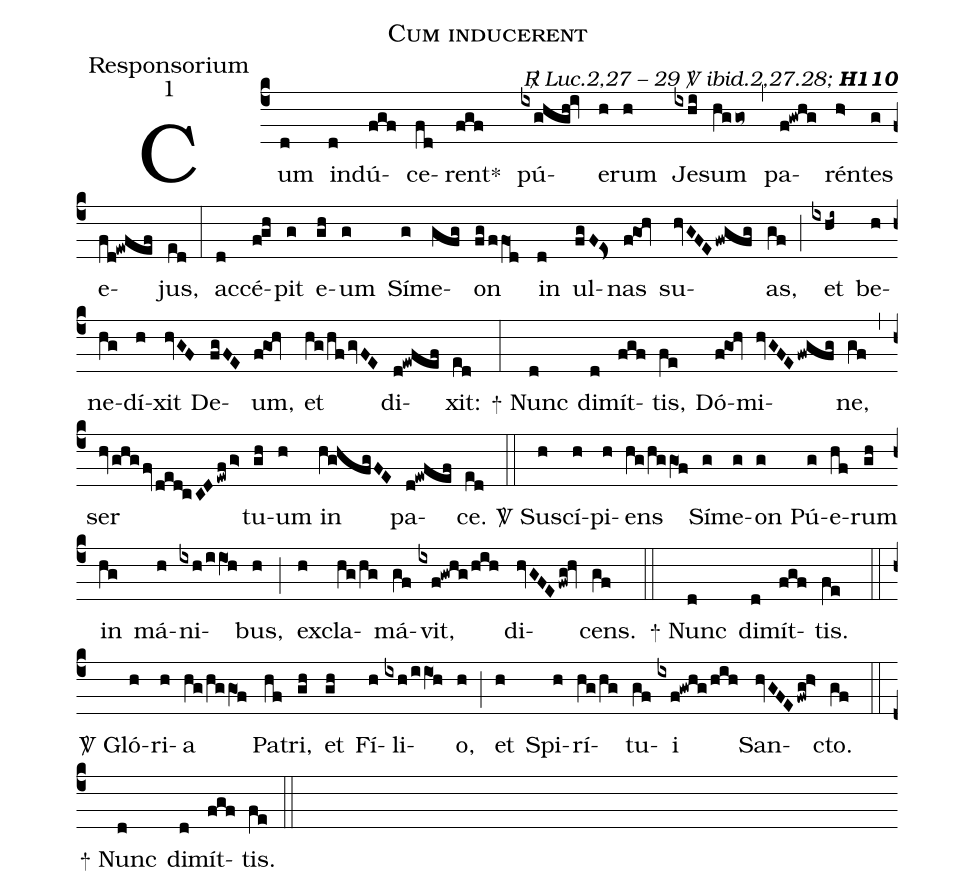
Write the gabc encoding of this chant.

name:Cum inducerent;
office-part:Responsorium;
mode:1;
commentary:{\itshape\mdseries \Rbar\  Luc.2,27 -- 29 \Vbar\  ibid.2,27.28;\/} {\bfseries H110};
%%
(c4) Cum(d) in(d)dú(fgf)ce(fd)rent<sp>*</sp>(fgf) pú(ixghgh!iv)e(h)rum(h) Je(ixhi)sum(hggo~) (,)
pa(f!gwhg)rén(h>)tes(g) e(fd!ewfef)jus,(ed) (:)
ac(d)cé(fgh)pit(g) e(gh)um(g) Sí(g)me(gfg)on(fg/ffO1d) in(d) ul(fgF!Es<)nas(f!go1!hv) su(hvGFEfwgfg)as,(gf) (;)
et(ixhi~) be(h)ne(hg)dí(h)xit(hvGF) De(fgFE)um,(f!go1!hv) et(hg/hfgvFE) di(d!ewfef)xit:(ed) (:)
<sp>+</sp> Nunc(d) di(d)mít(fgf)tis,(fe) Dó(f!go1!hv)mi(hvGFEfwgfg)ne,(gf) (,)
ser(hvghgfvded!cCDewfg>) tu(gh)um(h) in(hV@ghfgFE) pa(d!ewfef)ce.(ed) (::)
<sp>V/</sp> Su(h)scí(h)pi(h)ens(hg/hggO1f) Sí(g)me(g)on(g) Pú(g)e(hf)rum(gh) in(hg) má(h)ni(ixh/iiO1h)bus,(h) (;)
ex(h)cla(hg/hg)má(gf)vit,(ixf!gwhg/hih) di(hvGFEfwg!hv)cens.(gf) (::)
<sp>+</sp> Nunc(d) di(d)mít(fgf)tis.(fe) (::)
<sp>V/</sp> Gló(h)ri(h)a(hg/hggO1f) Pa(hf)tri,(gh) et(gh) Fí(h)li(ixh/iiO1!h)o,(h) (;)
et(h) Spi(h)rí(hg/hg)tu(gf)i(ixf!gwhg/hih) San(hvGFEfwg!h>)cto.(gf) (::)
<sp>+</sp> Nunc(d) di(d)mít(fgf)tis.(fe) (::)
